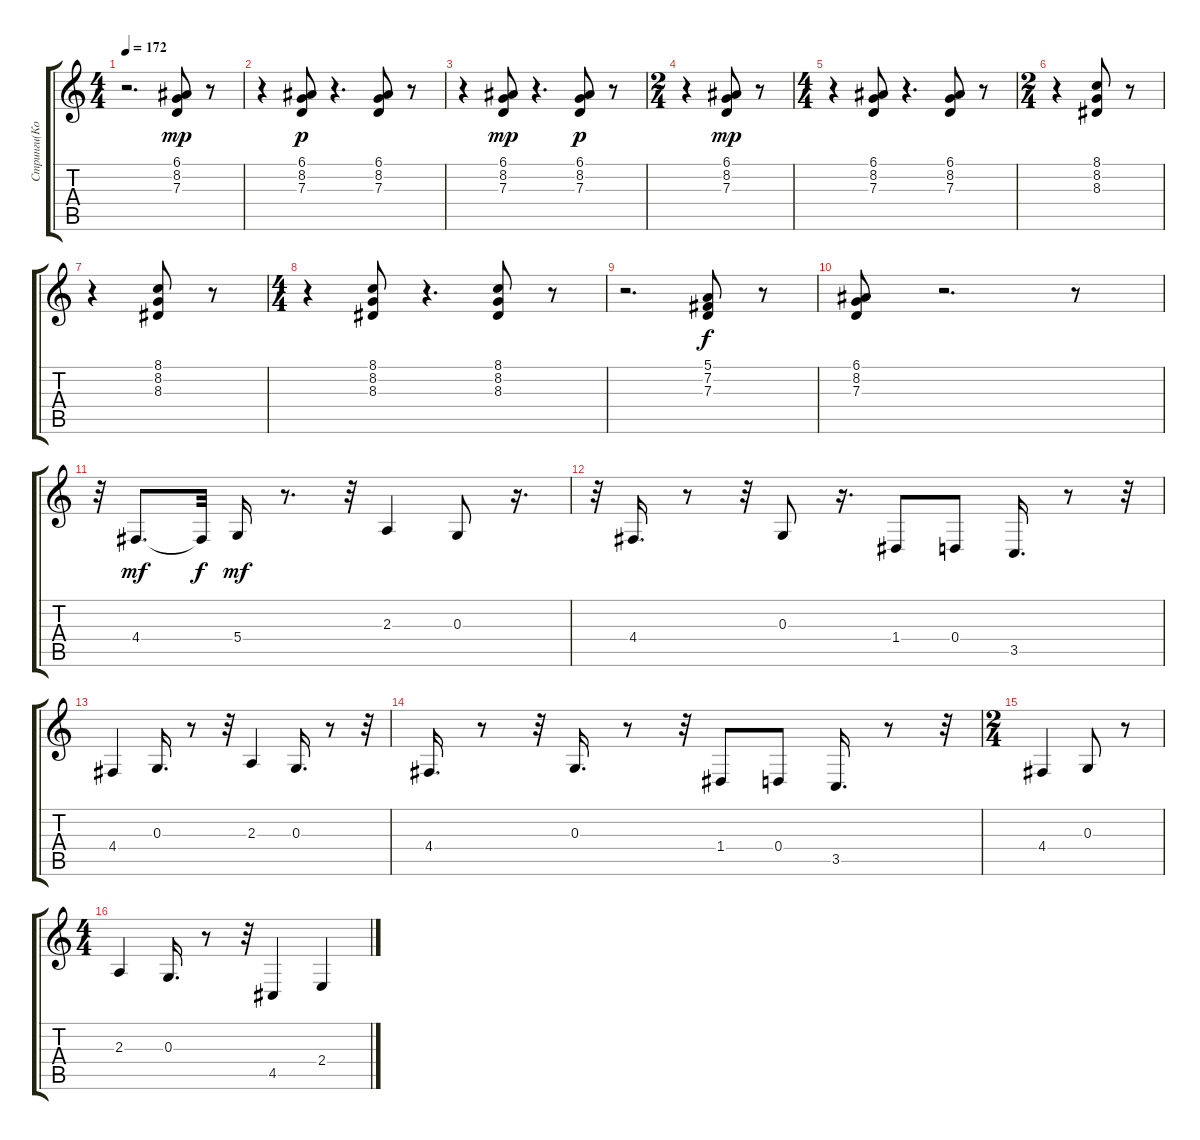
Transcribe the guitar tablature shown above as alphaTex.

\track ("Стринги(Козлов)" "Стринги(Ко") {instrument stringensemble1}
\staff {score tabs}
\tuning (E4 B3 G3 D3 A2 E2) {hide}
\ts (4 4)
\tempo 172
\clef g2
\ks c
r.2{d dy f} (6.1 8.2 7.3).8{dy mp} r.8 |
r.4 (6.1 8.2 7.3).8{dy p} r.4{d} (6.1 8.2 7.3).8 r.8 |
r.4 (6.1 8.2 7.3).8{dy mp} r.4{d} (6.1 8.2 7.3).8{dy p} r.8 |
\ts (2 4)
r.4 (6.1 8.2 7.3).8{dy mp} r.8 |
\ts (4 4)
r.4 (6.1 8.2 7.3).8 r.4{d} (6.1 8.2 7.3).8 r.8 |
\ts (2 4)
r.4 (8.1 8.2 8.3).8 r.8 |
r.4 (8.1 8.2 8.3).8 r.8 |
\ts (4 4)
r.4 (8.1 8.2 8.3).8 r.4{d} (8.1 8.2 8.3).8 r.8 |
r.2{d} (5.1 7.2 7.3).8{dy f} r.8 |
(6.1 8.2 7.3).8 r.2{d} r.8 |
r.32 4.4.8{d dy mf} 4.4{t}.32{dy f} 5.4.16{dy mf} r.8{d} r.32 2.3.4 0.3.8 r.16{d} |
r.32 4.4.16{d} r.8 r.32 0.3.8 r.16{d} 1.4.8 0.4.8 3.5.16{d} r.8 r.32 |
4.4.4 0.3.16{d} r.8 r.32 2.3.4 0.3.16{d} r.8 r.32 |
4.4.16{d} r.8 r.32 0.3.16{d} r.8 r.32 1.4.8 0.4.8 3.5.16{d} r.8 r.32 |
\ts (2 4)
4.4.4 0.3.8 r.8 |
\ts (4 4)
2.3.4 0.3.16{d} r.8 r.32 4.5.4 2.4.4
